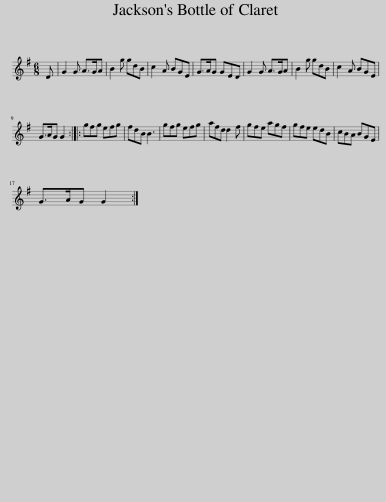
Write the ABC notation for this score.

X:1
L:1/8
M:6/8
I:linebreak $
K:G
V:1 treble
V:1
 D | G2 G A>GA | B2 g gdB | c2 A BGE | G>AG GED | %5
 G2 G A>GA | B2 g gdB | c2 A BGE |$ G>AG G2 :: gfg efg | %10
 fdB B3 | gfg efg | afd d2 f | gfe agf | gfe edB | %15
 cBA BGE |$ G>AG G2 :| %17
